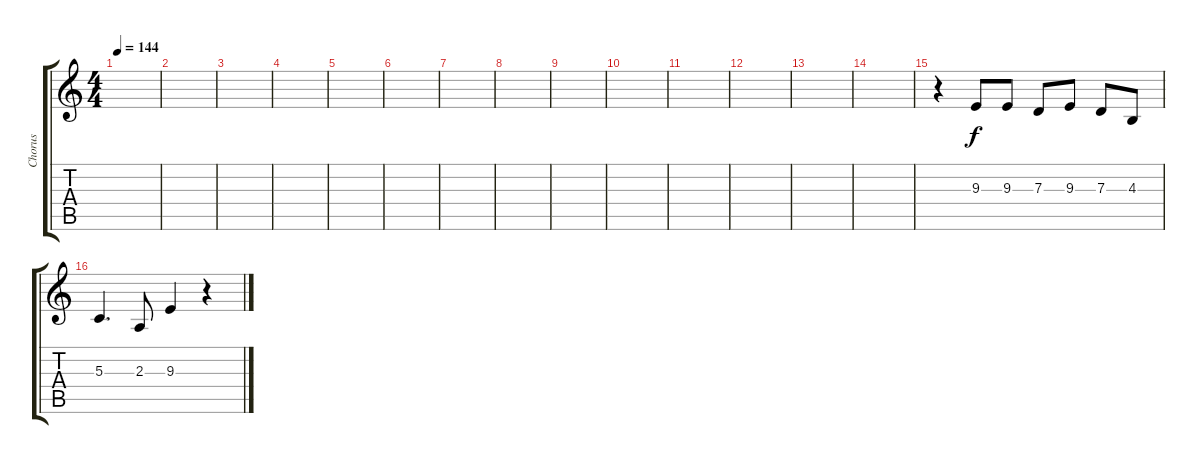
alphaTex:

\track ("Chorus" "Chorus") {instrument sopranosax}
\staff {score tabs}
\tuning (E4 B3 G3 D3 A2 E2) {hide}
\ts (4 4)
\tempo 144
\clef g2
\ks c
|
|
|
|
|
|
|
|
|
|
|
|
|
|
r.4 9.3.8 9.3.8 7.3.8 9.3.8 7.3.8 4.3.8 |
5.3.4{d} 2.3.8 9.3.4 r.4
